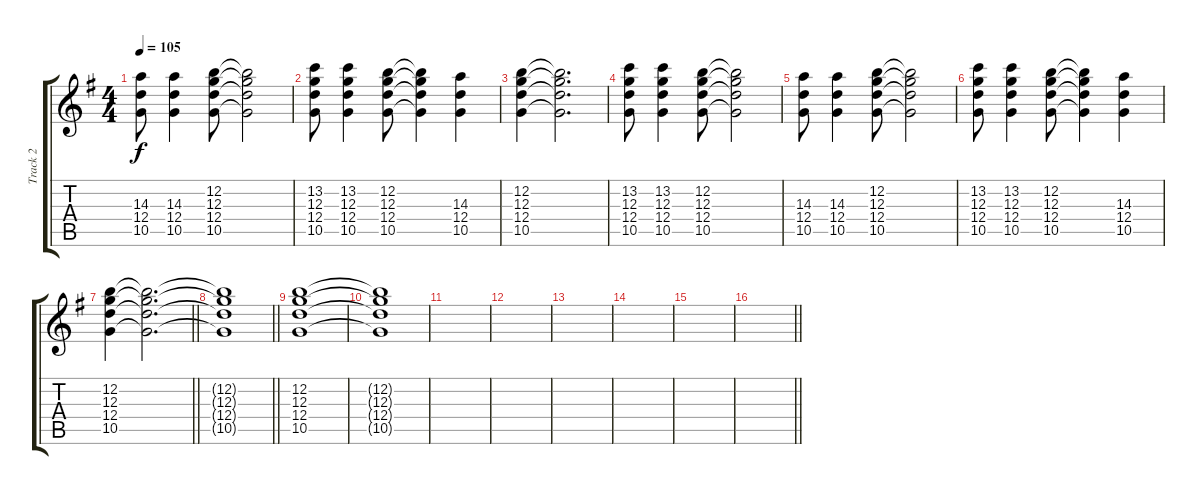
\track ("Track 2" "Track 2") {instrument distortionguitar}
\staff {score tabs}
\tuning (E4 B3 G3 D3 A2 E2) {hide}
\ts (4 4)
\tempo 105
\clef g2
\ks g
(14.3 12.4 10.5).8{dy f} (14.3 12.4 10.5).4 (12.2 12.3 12.4 10.5).8 (12.2{t} 12.3{t} 12.4{t} 10.5{t}).2 |
(13.2 12.3 12.4 10.5).8 (13.2 12.3 12.4 10.5).4 (12.2 12.3 12.4 10.5).8 (12.2{t} 12.3{t} 12.4{t} 10.5{t}).4 (14.3 12.4 10.5).4 |
(12.2 12.3 12.4 10.5).4 (12.2{t} 12.3{t} 12.4{t} 10.5{t}).2{d} |
(13.2 12.3 12.4 10.5).8 (13.2 12.3 12.4 10.5).4 (12.2 12.3 12.4 10.5).8 (12.2{t} 12.3{t} 12.4{t} 10.5{t}).2 |
(14.3 12.4 10.5).8 (14.3 12.4 10.5).4 (12.2 12.3 12.4 10.5).8 (12.2{t} 12.3{t} 12.4{t} 10.5{t}).2 |
(13.2 12.3 12.4 10.5).8 (13.2 12.3 12.4 10.5).4 (12.2 12.3 12.4 10.5).8 (12.2{t} 12.3{t} 12.4{t} 10.5{t}).4 (14.3 12.4 10.5).4 |
\barLineRight lightlight
(12.2 12.3 12.4 10.5).4 (12.2{t} 12.3{t} 12.4{t} 10.5{t}).2{d} |
\barLineRight lightlight
(12.2{t} 12.3{t} 12.4{t} 10.5{t}).1 |
(12.2 12.3 12.4 10.5).1 |
(12.2{t} 12.3{t} 12.4{t} 10.5{t}).1 |
|
|
|
|
|
\barLineRight lightlight
